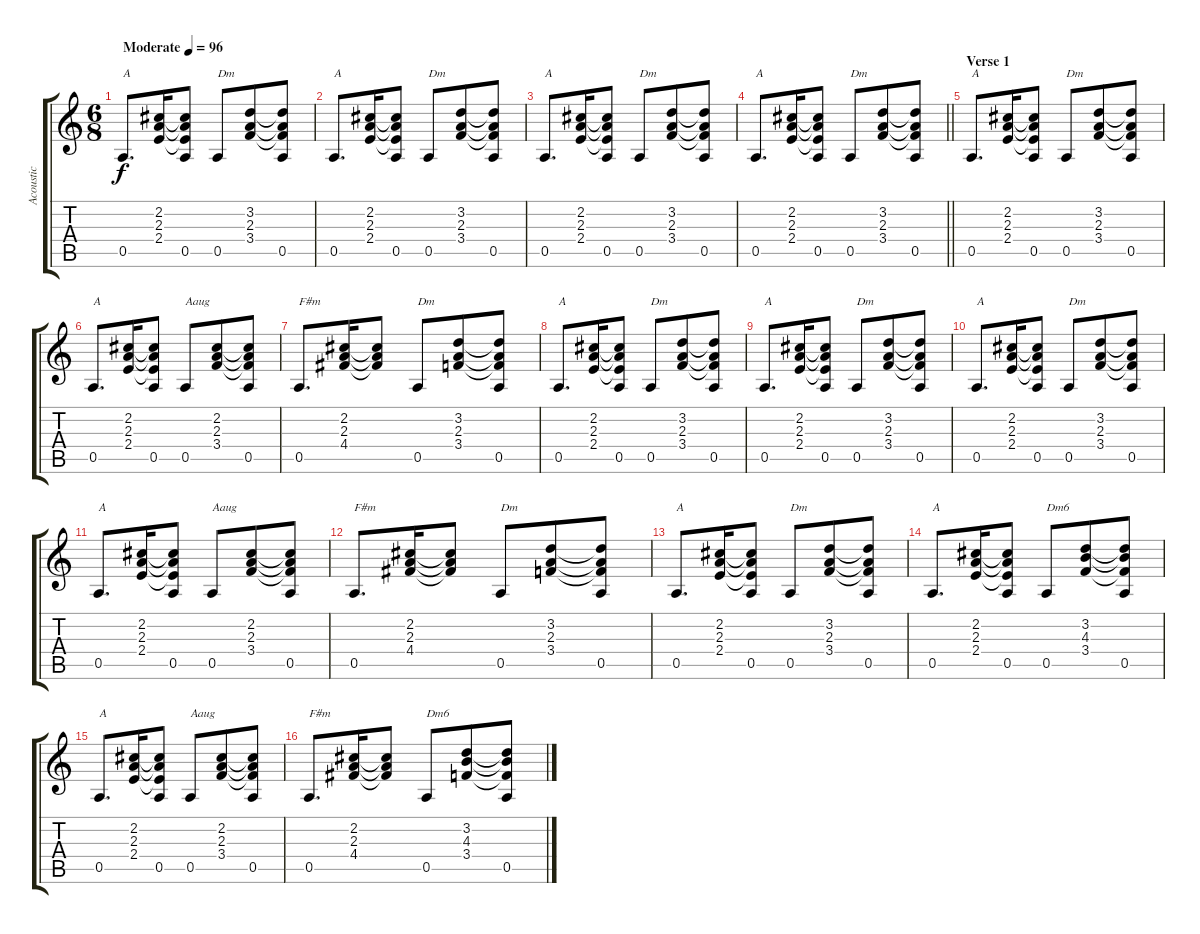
\track ("Acoustic" "Acoustic") {instrument acousticguitarsteel}
\staff {score tabs}
\tuning (E4 B3 G3 D3 A2 E2) {hide}
\ts (6 8)
\tempo (96 "Moderate")
\clef g2
\ks c
0.5.8{d txt "A" dy f instrument acousticguitarsteel} (2.2 2.3 2.4).16 (2.2{t} 2.3{t} 2.4{t} 0.5).8 0.5.8{txt "Dm"} (3.2 2.3 3.4).8 (3.2{t} 2.3{t} 3.4{t} 0.5).8 |
0.5.8{d txt "A"} (2.2 2.3 2.4).16 (2.2{t} 2.3{t} 2.4{t} 0.5).8 0.5.8{txt "Dm"} (3.2 2.3 3.4).8 (3.2{t} 2.3{t} 3.4{t} 0.5).8 |
0.5.8{d txt "A"} (2.2 2.3 2.4).16 (2.2{t} 2.3{t} 2.4{t} 0.5).8 0.5.8{txt "Dm"} (3.2 2.3 3.4).8 (3.2{t} 2.3{t} 3.4{t} 0.5).8 |
\barLineRight lightlight
0.5.8{d txt "A"} (2.2 2.3 2.4).16 (2.2{t} 2.3{t} 2.4{t} 0.5).8 0.5.8{txt "Dm"} (3.2 2.3 3.4).8 (3.2{t} 2.3{t} 3.4{t} 0.5).8 |
\section ("" "Verse 1")
0.5.8{d txt "A"} (2.2 2.3 2.4).16 (2.2{t} 2.3{t} 2.4{t} 0.5).8 0.5.8{txt "Dm"} (3.2 2.3 3.4).8 (3.2{t} 2.3{t} 3.4{t} 0.5).8 |
0.5.8{d txt "A"} (2.2 2.3 2.4).16 (2.2{t} 2.3{t} 2.4{t} 0.5).8 0.5.8{txt "Aaug"} (2.2 2.3 3.4).8 (2.2{t} 2.3{t} 3.4{t} 0.5).8 |
0.5.8{d txt "F#m"} (2.2 2.3 4.4).16 (2.2{t} 2.3{t} 4.4{t}).8 0.5.8{txt "Dm"} (3.2 2.3 3.4).8 (3.2{t} 2.3{t} 3.4{t} 0.5).8 |
0.5.8{d txt "A"} (2.2 2.3 2.4).16 (2.2{t} 2.3{t} 2.4{t} 0.5).8 0.5.8{txt "Dm"} (3.2 2.3 3.4).8 (3.2{t} 2.3{t} 3.4{t} 0.5).8 |
0.5.8{d txt "A"} (2.2 2.3 2.4).16 (2.2{t} 2.3{t} 2.4{t} 0.5).8 0.5.8{txt "Dm"} (3.2 2.3 3.4).8 (3.2{t} 2.3{t} 3.4{t} 0.5).8 |
0.5.8{d txt "A"} (2.2 2.3 2.4).16 (2.2{t} 2.3{t} 2.4{t} 0.5).8 0.5.8{txt "Dm"} (3.2 2.3 3.4).8 (3.2{t} 2.3{t} 3.4{t} 0.5).8 |
0.5.8{d txt "A"} (2.2 2.3 2.4).16 (2.2{t} 2.3{t} 2.4{t} 0.5).8 0.5.8{txt "Aaug"} (2.2 2.3 3.4).8 (2.2{t} 2.3{t} 3.4{t} 0.5).8 |
0.5.8{d txt "F#m"} (2.2 2.3 4.4).16 (2.2{t} 2.3{t} 4.4{t}).8 0.5.8{txt "Dm"} (3.2 2.3 3.4).8 (3.2{t} 2.3{t} 3.4{t} 0.5).8 |
0.5.8{d txt "A"} (2.2 2.3 2.4).16 (2.2{t} 2.3{t} 2.4{t} 0.5).8 0.5.8{txt "Dm"} (3.2 2.3 3.4).8 (3.2{t} 2.3{t} 3.4{t} 0.5).8 |
0.5.8{d txt "A"} (2.2 2.3 2.4).16 (2.2{t} 2.3{t} 2.4{t} 0.5).8 0.5.8{txt "Dm6"} (3.2 4.3 3.4).8 (3.2{t} 4.3{t} 3.4{t} 0.5).8 |
0.5.8{d txt "A"} (2.2 2.3 2.4).16 (2.2{t} 2.3{t} 2.4{t} 0.5).8 0.5.8{txt "Aaug"} (2.2 2.3 3.4).8 (2.2{t} 2.3{t} 3.4{t} 0.5).8 |
0.5.8{d txt "F#m"} (2.2 2.3 4.4).16 (2.2{t} 2.3{t} 4.4{t}).8 0.5.8{txt "Dm6"} (3.2 4.3 3.4).8 (3.2{t} 4.3{t} 3.4{t} 0.5).8
